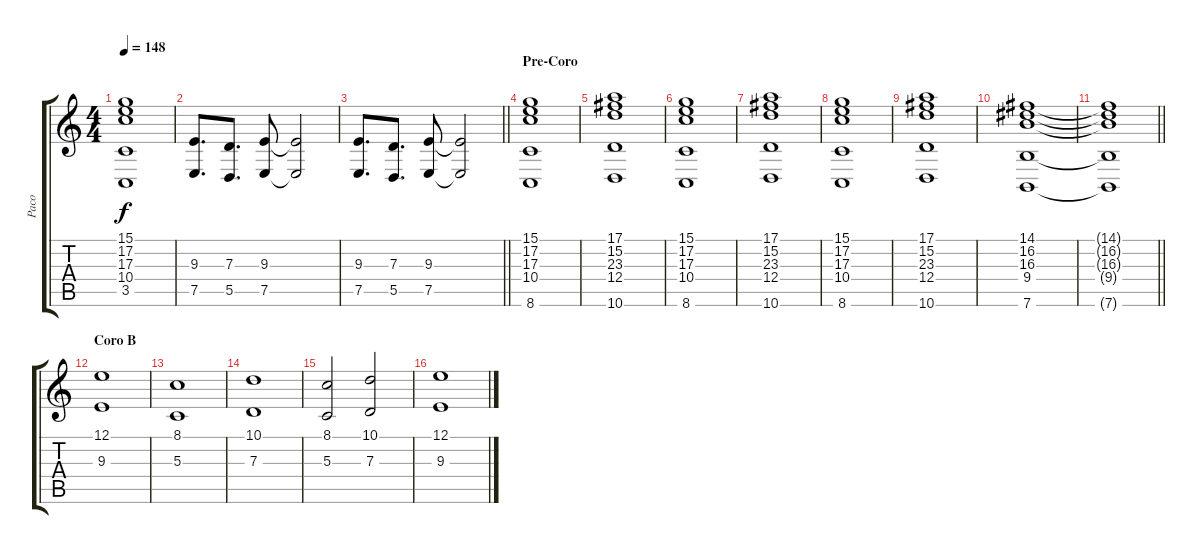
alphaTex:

\track ("Paco" "Paco") {instrument stringensemble1}
\staff {score tabs}
\tuning (E4 B3 G3 D3 A2 E2) {hide}
\ts (4 4)
\tempo 148
\clef g2
\ks c
(15.1{t} 17.2{t} 17.3{t} 10.4{t} 3.5{t}).1{dy f} |
(9.3 7.5).8{d} (7.3 5.5).8{d} (9.3 7.5).8 (9.3{t} 7.5{t}).2 |
\barLineRight lightlight
(9.3 7.5).8{d} (7.3 5.5).8{d} (9.3 7.5).8 (9.3{t} 7.5{t}).2 |
\section ("" "Pre-Coro")
(15.1 17.2 17.3 10.4 8.6).1 |
(17.1 15.2 23.3 12.4 10.6).1 |
(15.1 17.2 17.3 10.4 8.6).1 |
(17.1 15.2 23.3 12.4 10.6).1 |
(15.1 17.2 17.3 10.4 8.6).1 |
(17.1 15.2 23.3 12.4 10.6).1 |
(14.1 16.2 16.3 9.4 7.6).1 |
\barLineRight lightlight
(14.1{t} 16.2{t} 16.3{t} 9.4{t} 7.6{t}).1 |
\section ("" "Coro B")
(12.1 9.3).1 |
(8.1 5.3).1 |
(10.1 7.3).1 |
(8.1 5.3).2 (10.1 7.3).2 |
(12.1 9.3).1
